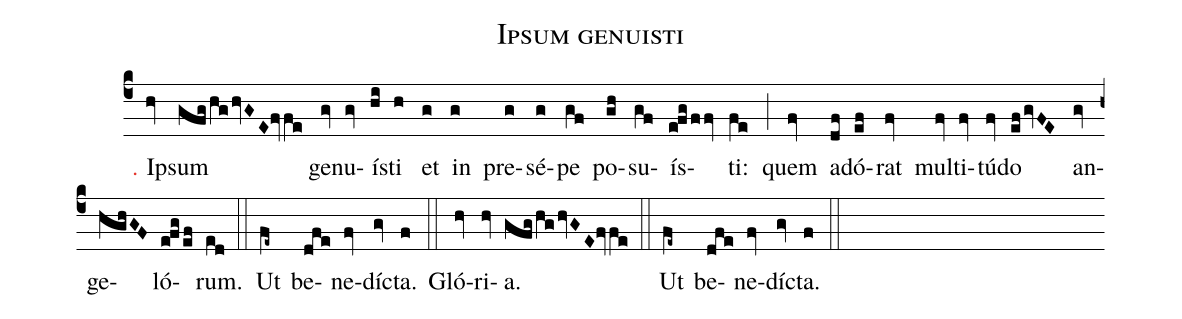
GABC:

name: Ipsum genuisti;
%%
(c4) <c>℣.</c> Ip(hv)sum(gfghghvGE/0fvfe) ge(gv)nu(gv)ís(hi)ti(h) et(g) in(g) pre(g)sé(g)pe(gf) po(gh)su(gf)ís(efgffv)ti:(fe) (;)
quem(fv) a(df)dó(ef)rat(fv) mul(fv)ti(fv)tú(fv)do(efgvFE) an(gv)ge(hghGF)ló(efgef)rum.(ed) (::)

Ut(fe~) be(dfe)ne(fv)díc(gv)ta.(f) (::)

Gló(hv)ri(hv)a.(gfghghvGE/0fvfe) (::)

Ut(fe~) be(dfe)ne(fv)díc(gv)ta.(f) (::)
